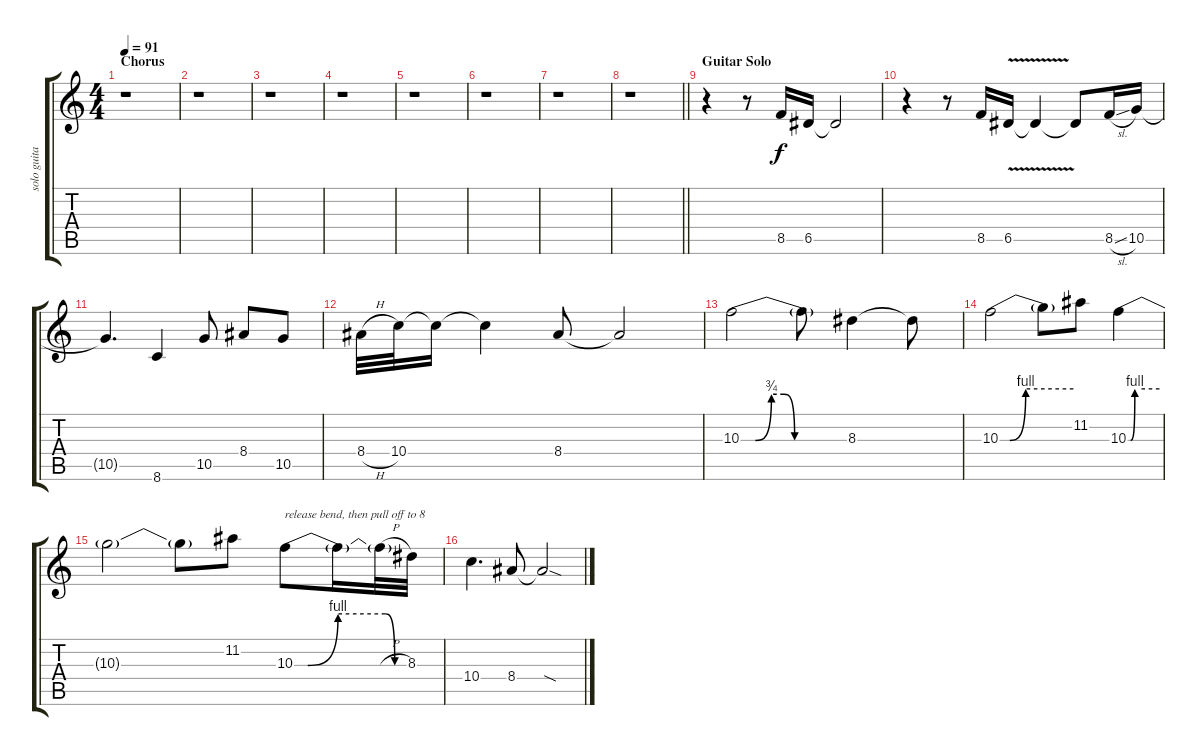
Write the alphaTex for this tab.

\track ("solo guitar" "solo guita") {instrument acousticguitarsteel}
\staff {score tabs}
\tuning (E4 B3 G3 D3 A2 E2) {hide}
\ts (4 4)
\section ("" "Chorus")
\tempo 91
\clef g2
\ks c
r.1{dy f} |
r.1 |
r.1 |
r.1 |
r.1 |
r.1 |
r.1 |
\barLineRight lightlight
r.1 |
\section ("" "Guitar Solo")
r.4 r.8 8.5.16 6.5.16 6.5{t}.2 |
r.4 r.8 8.5.16 6.5{v}.16 6.5{t}.4 6.5{t}.8 8.5{sl}.16 10.5.16 |
10.5{t}.4{d} 8.6.4 10.5.8 8.4.8 10.5.8 |
8.4{h}.32 10.4.32 10.4{t}.16 10.4{t}.4 8.4.8 8.4{t}.2 |
10.3{be (custom 0 0 8 0 17 3 24 3 30 0 60 0)}.2 10.3{t}.8 8.3.4 8.3{t}.8 |
10.3{be (custom 0 0 8 0 21 4 60 4)}.2 10.3{t}.8 11.2.8 10.3{be (custom 0 0 5 0 13 4 60 4)}.4 |
10.3{t}.2 10.3{t}.8 11.2.8 10.3{be (custom 0 0 7 0 23 4 48 4 53 0 60 0)}.8{txt "release bend, then pull off to 8"} 10.3{t}.16 10.3{h t}.32 8.3.32 |
10.4.4{d} 8.4.8 8.4{sod t}.2
